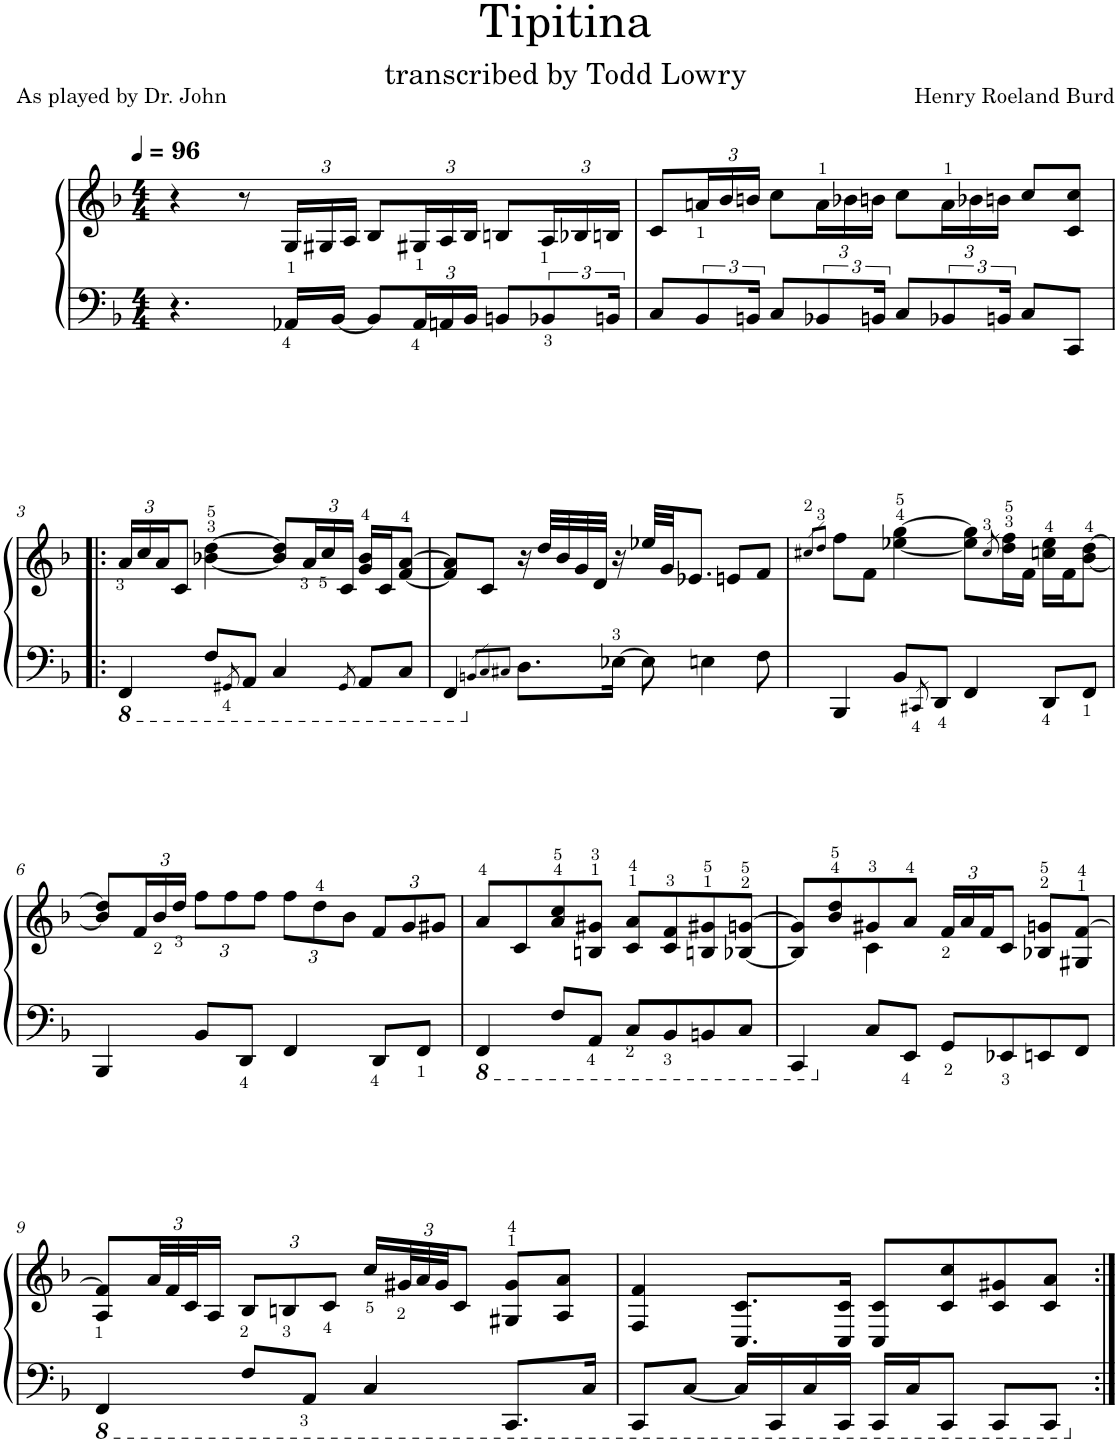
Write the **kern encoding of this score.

**kern	**kern
*part1	*part1
*staff2	*staff1
*I"Piano	*
*I'Pno.	*
*clefF4	*clefG2
*k[b-]	*k[b-]
*M4/4	*M4/4
*MM96	*MM96
=1	=1
4.r	4r
.	8r
*	*Xbrackettup
16AA-X/LL	24G/LL
.	24G#X/
[16BB-/JJ	.
.	24A/JJ
8BB-/L]	8B-/L
*Xbrackettup	*
24AA-/L	24G#X/L
24AAn/	24A/
24BB-/JJ	24B-/JJ
8BBn/L	8Bn/L
*brackettup	*
12BB-X/	24A/L
.	24B-X/
24BBn/Jk	24Bn/JJ
=2	=2
8C/L	8c/L
12BB-/	24an/L
.	24b-/
24BBn/Jk	24bn/JJ
8C/L	8cc\L
12BB-X/	24a\L
.	24b-X\
24BBn/Jk	24bn\JJ
8C/L	8cc\L
12BB-X/	24a\L
.	24b-X\
24BBn/Jk	24bn\JJ
8C/L	8cc/L
8CC/J	8c/ 8cc/J
!!LO:LB:g=z
=3!|:	=3!|:
*8ba	*
4FFF/	24a/LL
.	24cc/
.	24a/J
.	8c/J
8FF/L	[4b-X\ [4dd\
8qGGG#X/	.
8AAA/J	.
4CC/	8b-/] 8dd/]L
.	24a/L
.	24cc/
.	24c/JJ
8qGGG#/	.
8AAA/L	16g/ 16b-/LL
.	16c/J
8CC/J	[8f/ [8a/J
=4	=4
4FFF/	8f/] 8a/]L
.	8c/J
*X8ba	*
8qBBn/L	.
8qC/	.
8qC#X/J	.
8.D\L	16r
.	32dd/LLL
.	32b-/
.	32g/
.	32d/JJJ
[16E-X\Jk	16r
8E-\]	32ee-X/LLL
.	32g/JJ
.	8.e-X/J
4En\	.
.	8en/L
8F\	8f/J
=5	=5
.	8qcc#X/L
.	8qdd/J
4BBB-/	8ff\L
.	8f\J
8BB-/L	[4ee-X\ [4gg\
8qCC#X/	.
8DD/J	.
4FF/	8ee-\] 8gg\]L
.	8qcc#/
.	16dd\ 16ff\L
.	16f\JJ
8DD/L	16ccn\ 16ee-\LL
.	16f\J
8FF/J	[8b-\ [8dd\J
!!LO:LB:g=z
=6	=6
4BBB-/	8b-/] 8dd/]L
.	24f/L
.	24b-/
.	24dd/JJ
8BB-/L	12ff\L
.	12ff\
8DD/J	.
.	12ff\J
4FF/	12ff\L
.	12dd\
.	12b-\J
8DD/L	12f/L
.	12g/
8FF/J	.
.	12g#X/J
=7	=7
*8ba	*
4FFF/	8a/L
.	8c/
8FF/L	8a/ 8cc/
8AAA/J	8Bn/ 8g#X/J
8CC/L	8c/ 8a/L
8BBB-/	8c/ 8f/
8BBBn/	8Bn/ 8g#X/
8CC/J	[8B-X/ [8gn/J
=8	=8
*	*^
4CCC/	8B-/] 8g/]L	4ryy
.	8b-/ 8dd/	.
*X8ba	*	*
8C/L	8g#X/	4c\
8EE/J	8a/J	.
8GG/L	24f/LL	2ryy
.	24a/	.
.	24f/J	.
8EE-X/	8c/J	.
8EEn/	8B-X/ 8gn/L	.
8FF/J	8G#X/ [8f/J	.
*	*v	*v
!!LO:LB:g=z
=9	=9
*8ba	*
4FFF/	8A/ 8f/]L
.	48a/LL
.	48f/
.	48c/J
.	16A/JJ
8FF/L	12B-/L
.	12Bn/
8AAA/J	.
.	12c/J
4CC/	16cc/LL
.	48g#X/L
.	48a/
.	48g#/JJ
.	8c/J
8.CCC/L	8G#X/ 8g#/L
.	8A/ 8a/J
16CC/Jk	.
=10	=10
8CCC/L	4F/ 4f/
[8CC/J	.
16CC/LL]	8.C/ 8.c/L
16CCC/	.
16CC/	.
16CCC/JJ	16C/ 16c/Jk
16CCC/LL	8C/ 8c/L
16CC/J	.
8CCC/J	8c/ 8cc/
8CCC/L	8c/ 8g#X/
8CCC/J	8c/ 8a/J
*X8ba	*
=:|!	=:|!
*-	*-
